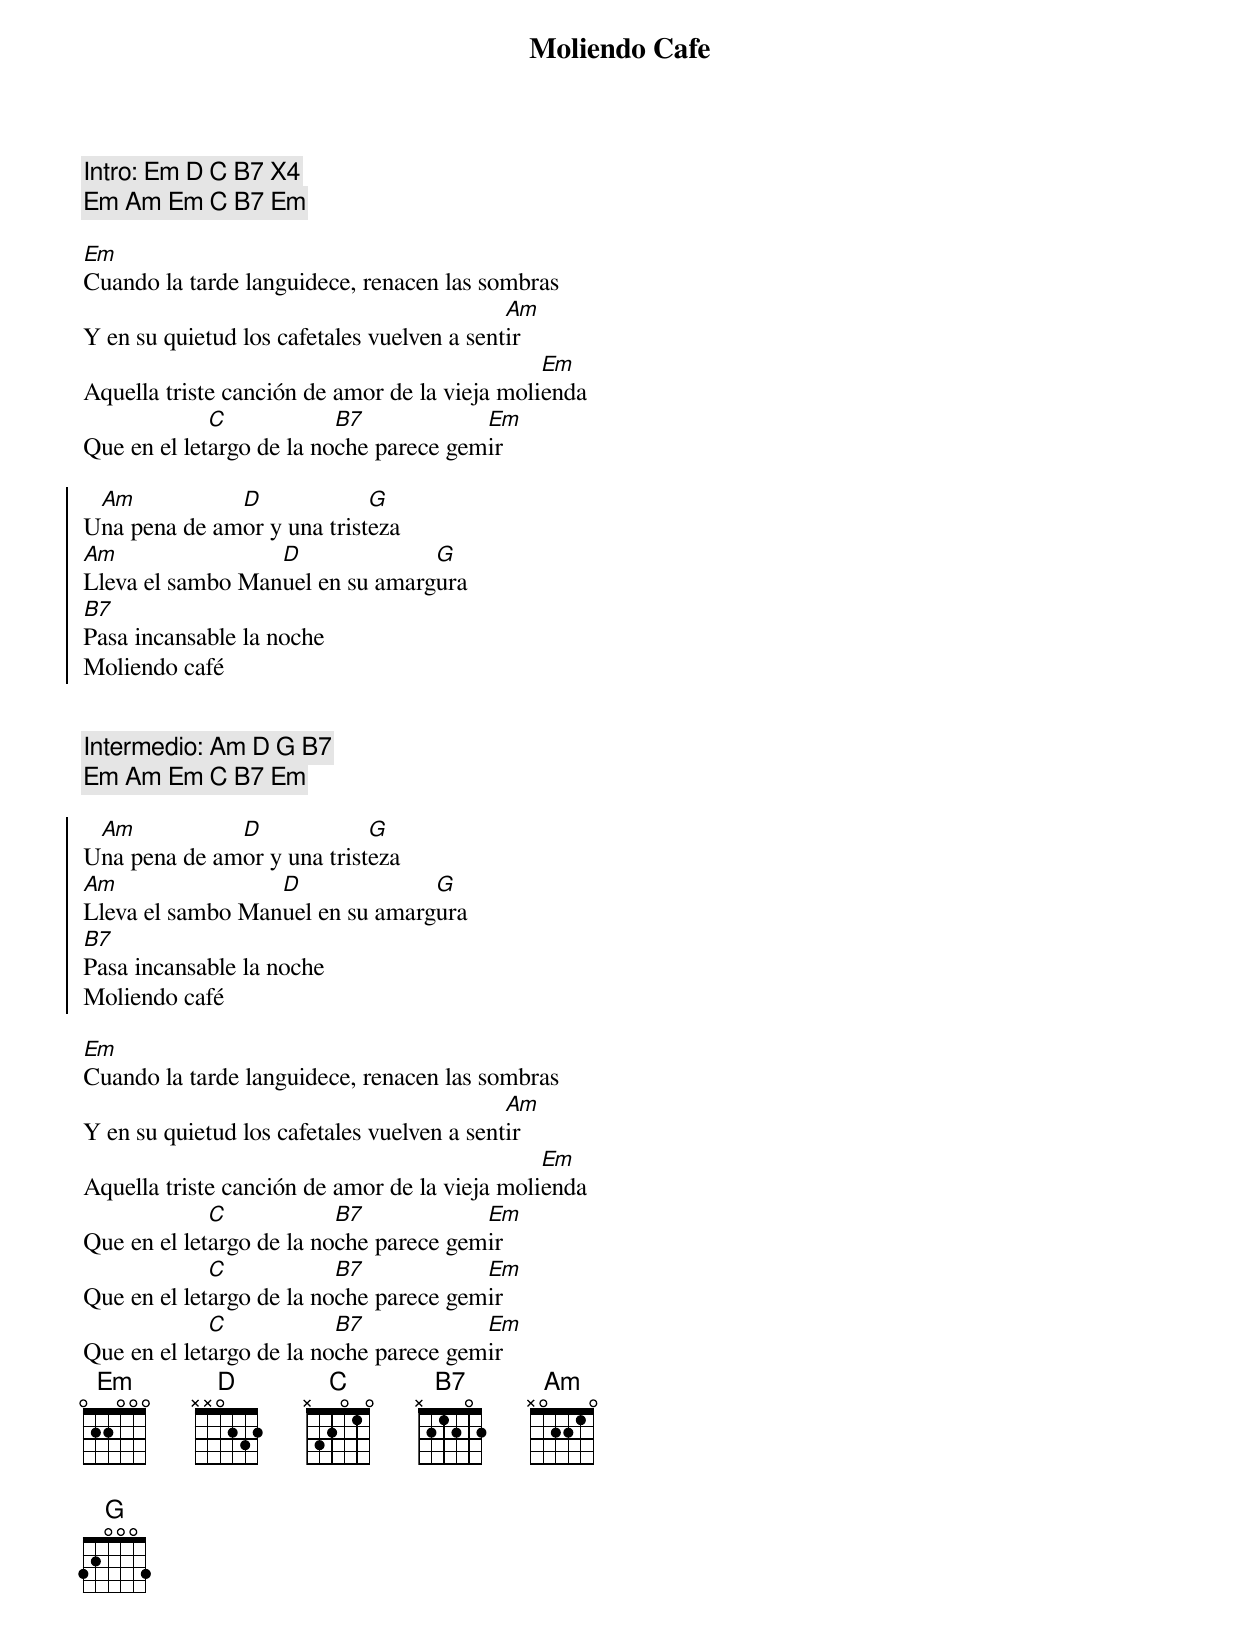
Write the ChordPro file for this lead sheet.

{title: Moliendo Cafe}
{columns: 2}
{Define: E7 frets 0 2 0 1 0 0}
{transpose: 7}
{comment: Intro: [Am] [G] [F] [E7] X4}
{comment: [Am] [Dm] [Am] [F] [E7] [Am]}

{start_of_verse}
[Am]Cuando la tarde languidece, renacen las sombras
Y en su quietud los cafetales vuelven a sent[Dm]ir
Aquella triste canción de amor de la vieja moli[Am]enda
Que en el let[F]argo de la no[E7]che parece gem[Am]ir
{end_of_verse}

{start_of_chorus}
U[Dm]na pena de am[G]or y una trist[C]eza
[Dm]Lleva el sambo Man[G]uel en su amarg[C]ura
[E7]Pasa incansable la noche
Moliendo café
{end_of_chorus}


{comment: Intermedio: [Dm] [G] [C] [E7]}
{comment: [Am] [Dm] [Am] [F] [E7] [Am]}

{start_of_chorus}
U[Dm]na pena de am[G]or y una trist[C]eza
[Dm]Lleva el sambo Man[G]uel en su amarg[C]ura
[E7]Pasa incansable la noche
Moliendo café
{end_of_chorus}

{start_of_verse}
[Am]Cuando la tarde languidece, renacen las sombras
Y en su quietud los cafetales vuelven a sent[Dm]ir
Aquella triste canción de amor de la vieja moli[Am]enda
Que en el let[F]argo de la no[E7]che parece gem[Am]ir
Que en el let[F]argo de la no[E7]che parece gem[Am]ir
Que en el let[F]argo de la no[E7]che parece gem[Am]ir
{end_of_verse}
